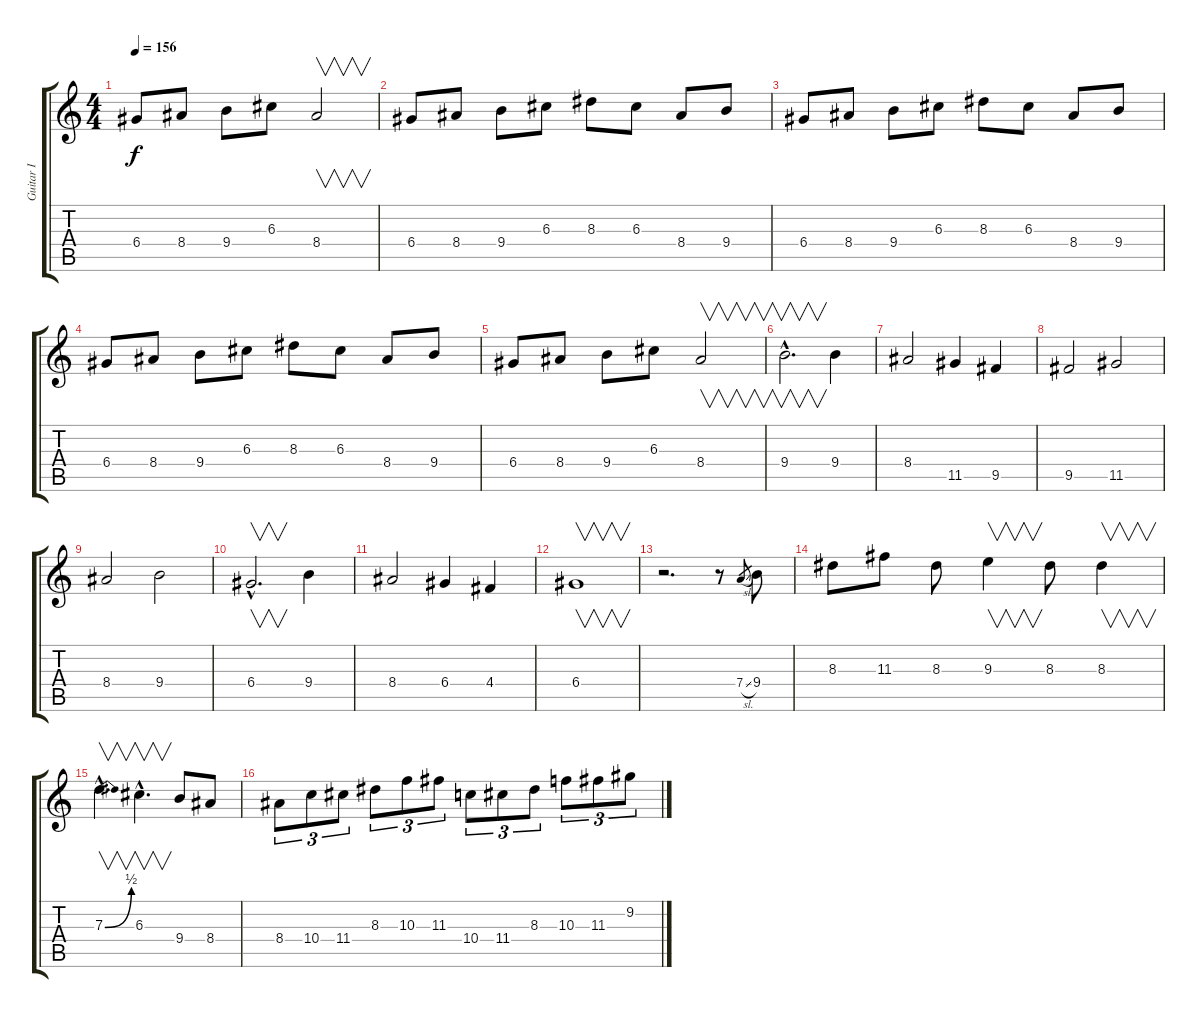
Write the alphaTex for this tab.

\track ("Guitar I" "Guitar I") {instrument distortionguitar}
\staff {score tabs}
\tuning (E4 B3 G3 D3 A2 E2) {hide}
\ts (4 4)
\tempo 156
\clef g2
\ks c
6.4.8{dy f} 8.4.8 9.4.8 6.3.8 8.4.2{v} |
6.4.8 8.4.8 9.4.8 6.3.8 8.3.8 6.3.8 8.4.8 9.4.8 |
6.4.8 8.4.8 9.4.8 6.3.8 8.3.8 6.3.8 8.4.8 9.4.8 |
6.4.8 8.4.8 9.4.8 6.3.8 8.3.8 6.3.8 8.4.8 9.4.8 |
6.4.8 8.4.8 9.4.8 6.3.8 8.4.2{v} |
9.4{hac}.2{v d} 9.4.4 |
8.4.2 11.5.4 9.5.4 |
9.5.2 11.5.2 |
8.4.2 9.4.2 |
6.4{hac}.2{v d} 9.4.4 |
8.4.2 6.4.4 4.4.4 |
6.4.1{v} |
r.2{d} r.8 7.4{sl}.8{gr} 9.4.8 |
8.3.8 11.3.8 8.3.8 9.3.4{v} 8.3.8 8.3.4{v} |
7.3{be (bend 0 0 60 2) hac}.4{v d} 6.3{hac}.4{v d} 9.4.8 8.4.8 |
8.4.8{tu (3 2)} 10.4.8{tu (3 2)} 11.4.8{tu (3 2)} 8.3.8{tu (3 2)} 10.3.8{tu (3 2)} 11.3.8{tu (3 2)} 10.4.8{tu (3 2)} 11.4.8{tu (3 2)} 8.3.8{tu (3 2)} 10.3.8{tu (3 2)} 11.3.8{tu (3 2)} 9.2.8{tu (3 2)}
